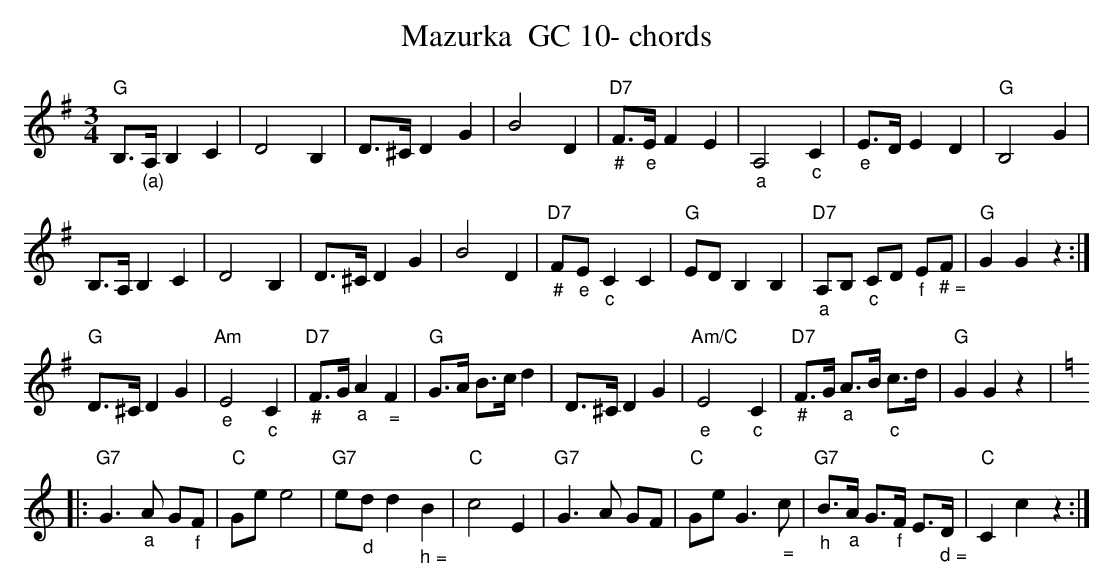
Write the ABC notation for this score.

X:1
T:Mazurka  GC 10- chords
M:3/4
L:1/8
K:Gmaj%%MIDI gchordon
"G"B,>"_(a)"A,B,2C2 | D4B,2 | D>^CD2G2 | B4D2 | "D7""_#"F>"_e"EF2E2 | "_a"A,4"_c"C2 | "_e"E>DE2D2 | "G"B,4G2 |
B,>A,B,2C2 | D4B,2 | D>^CD2G2 | B4D2 | "D7""_#"F"_e"E"_c"C2C2 | "G"EDB,2B,2 | "D7""_a"A,B, "_c"CD "_f"E"_ # ="F | "G"G2G2z2 :|
"G"D>^CD2G2 | "Am""_e"E4"_c"C2 | "D7""_#"F>G"_a"A2"_ ="F2 | "G"G>A B>cd2 | D>^CD2G2 | "Am/C""_e"E4"_c"C2 | "D7""_#"F>G "_a"A>B "_c"c>d | "G"G2G2z2 |: [K:Cmaj]
"G7"G3"_a"A G"_f"F | "C"Gee4 | "G7"e"_d"dd2"_ h ="B2 | "C"c4E2 | "G7"G3A GF | "C"GeG3"_ ="c | "G7""_h"B>"_a"A G>"_f"F E>"_ d ="D | "C"C2c2z2 :|
